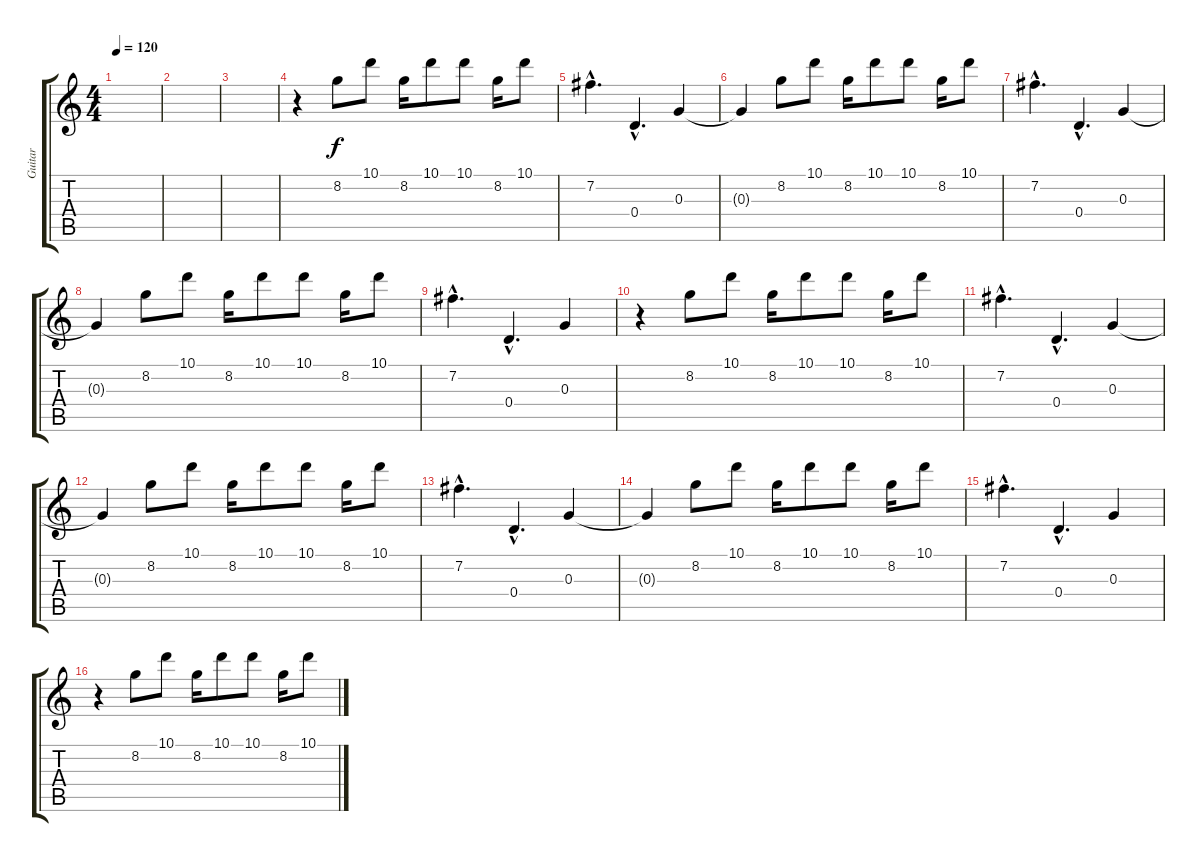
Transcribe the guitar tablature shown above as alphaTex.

\track ("Guitar" "Guitar") {instrument electricguitarclean}
\staff {score tabs}
\tuning (E4 B3 G3 D3 A2 E2) {hide}
\ts (4 4)
\tempo 120
\clef g2
\ks c
|
|
|
r.4 8.2.8 10.1.8 8.2.16 10.1.8 10.1.8 8.2.16 10.1.8 |
7.2{hac}.4{d} 0.4{hac}.4{d} 0.3.4 |
0.3{t}.4 8.2.8 10.1.8 8.2.16 10.1.8 10.1.8 8.2.16 10.1.8 |
7.2{hac}.4{d} 0.4{hac}.4{d} 0.3.4 |
0.3{t}.4 8.2.8 10.1.8 8.2.16 10.1.8 10.1.8 8.2.16 10.1.8 |
7.2{hac}.4{d} 0.4{hac}.4{d} 0.3.4 |
r.4 8.2.8 10.1.8 8.2.16 10.1.8 10.1.8 8.2.16 10.1.8 |
7.2{hac}.4{d} 0.4{hac}.4{d} 0.3.4 |
0.3{t}.4 8.2.8 10.1.8 8.2.16 10.1.8 10.1.8 8.2.16 10.1.8 |
7.2{hac}.4{d} 0.4{hac}.4{d} 0.3.4 |
0.3{t}.4 8.2.8 10.1.8 8.2.16 10.1.8 10.1.8 8.2.16 10.1.8 |
7.2{hac}.4{d} 0.4{hac}.4{d} 0.3.4 |
r.4 8.2.8 10.1.8 8.2.16 10.1.8 10.1.8 8.2.16 10.1.8
